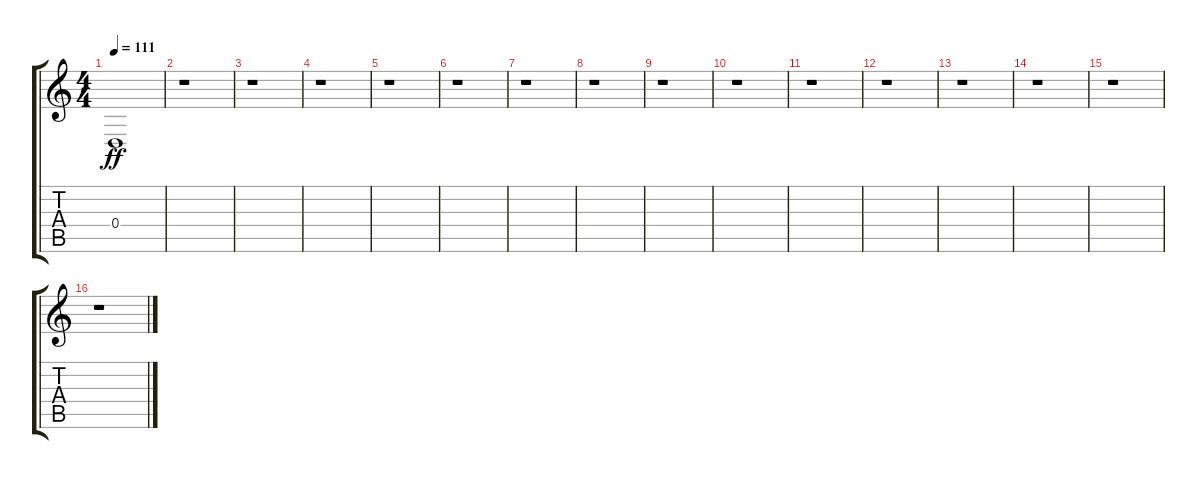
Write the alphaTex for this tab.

\track "" {instrument synthstrings1}
\staff {score tabs}
\tuning (E4 B3 G3 D3 A2 E2) {hide}
\ts (4 4)
\tempo 111
\clef g2
\ks c
0.4.1{dy ff} |
r.1 |
r.1 |
r.1 |
r.1 |
r.1 |
r.1 |
r.1 |
r.1 |
r.1 |
r.1 |
r.1 |
r.1 |
r.1 |
r.1 |
r.1
